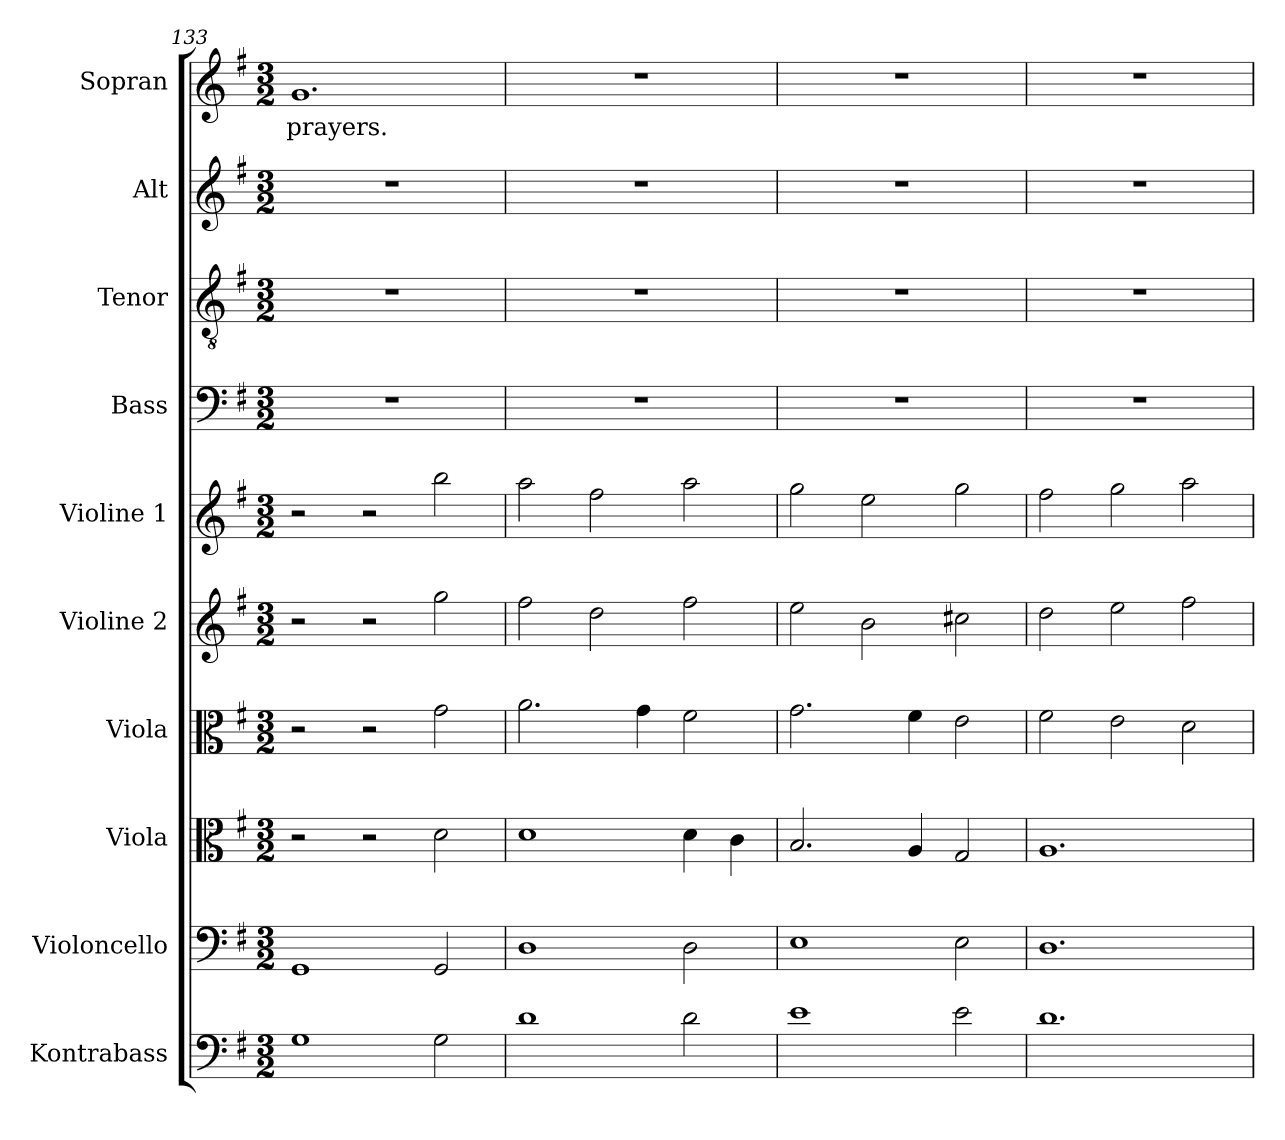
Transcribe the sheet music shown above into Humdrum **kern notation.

**kern	**kern	**kern	**kern	**kern	**kern	**kern	**kern	**kern	**kern	**text
*part10	*part9	*part8	*part7	*part6	*part5	*part4	*part3	*part2	*part1	*part1
*staff10	*staff9	*staff8	*staff7	*staff6	*staff5	*staff4	*staff3	*staff2	*staff1	*staff1
*I"Kontrabass	*I"Violoncello	*I"Viola	*I"Viola	*I"Violine 2	*I"Violine 1	*I"Bass	*I"Tenor	*I"Alt	*I"Sopran	*
*I'Kb.	*I'Vc.	*I'Vla.	*I'Vla.	*I'Vl. 2	*I'Vl. 1	*I'B.	*I'T.	*I'A.	*I'S.	*
*clefF4	*clefF4	*clefC3	*clefC3	*clefG2	*clefG2	*clefF4	*clefGv2	*clefG2	*clefG2	*
*ITrd7c12	*	*	*	*	*	*	*ITrd7c12	*	*	*
*k[f#]	*k[f#]	*k[f#]	*k[f#]	*k[f#]	*k[f#]	*k[f#]	*k[f#]	*k[f#]	*k[f#]	*
*G:	*G:	*G:	*G:	*G:	*G:	*G:	*G:	*G:	*G:	*
*M3/2	*M3/2	*M3/2	*M3/2	*M3/2	*M3/2	*M3/2	*M3/2	*M3/2	*M3/2	*
=133	=133	=133	=133	=133	=133	=133	=133	=133	=133	=133
!	!	!	!	!	!	!LO:N:vis=1	!LO:N:vis=1	!LO:N:vis=1	!	!
!	!	!	!	!	!	!	!	!	!	!LO:LY:b:color=#000000
1GGi	1GGi	2r	2r	2r	2r	1.r	1.r	1.r	1.gi	prayers.
.	.	2r	2r	2r	2r	.	.	.	.	.
2GGi\	2GGi/	2di\	2gi\	2ggi\	2bbi\	.	.	.	.	.
=134	=134	=134	=134	=134	=134	=134	=134	=134	=134	=134
!	!	!	!	!	!	!LO:N:vis=1	!LO:N:vis=1	!LO:N:vis=1	!LO:N:vis=1	!
1Di	1Di	1di	2.ai\	2ff#i\	2aai\	1.r	1.r	1.r	1.r	.
.	.	.	.	2ddi\	2ff#i\	.	.	.	.	.
.	.	.	4gi\	.	.	.	.	.	.	.
2Di\	2Di\	4di\	2f#i\	2ff#i\	2aai\	.	.	.	.	.
.	.	4ci\	.	.	.	.	.	.	.	.
!!LO:PB:g=z
=135	=135	=135	=135	=135	=135	=135	=135	=135	=135	=135
!	!	!	!	!	!	!LO:N:vis=1	!LO:N:vis=1	!LO:N:vis=1	!LO:N:vis=1	!
1Ei	1Ei	2.Bi/	2.gi\	2eei\	2ggi\	1.r	1.r	1.r	1.r	.
.	.	.	.	2bi\	2eei\	.	.	.	.	.
.	.	4Ai/	4f#i\	.	.	.	.	.	.	.
2Ei\	2Ei\	2Gi/	2ei\	2cc#Xi\	2ggi\	.	.	.	.	.
=136	=136	=136	=136	=136	=136	=136	=136	=136	=136	=136
!	!	!	!	!	!	!LO:N:vis=1	!LO:N:vis=1	!LO:N:vis=1	!LO:N:vis=1	!
1.Di	1.Di	1.Ai	2f#i\	2ddi\	2ff#i\	1.r	1.r	1.r	1.r	.
.	.	.	2ei\	2eei\	2ggi\	.	.	.	.	.
.	.	.	2di\	2ff#i\	2aai\	.	.	.	.	.
=	=	=	=	=	=	=	=	=	=	=
*-	*-	*-	*-	*-	*-	*-	*-	*-	*-	*-
